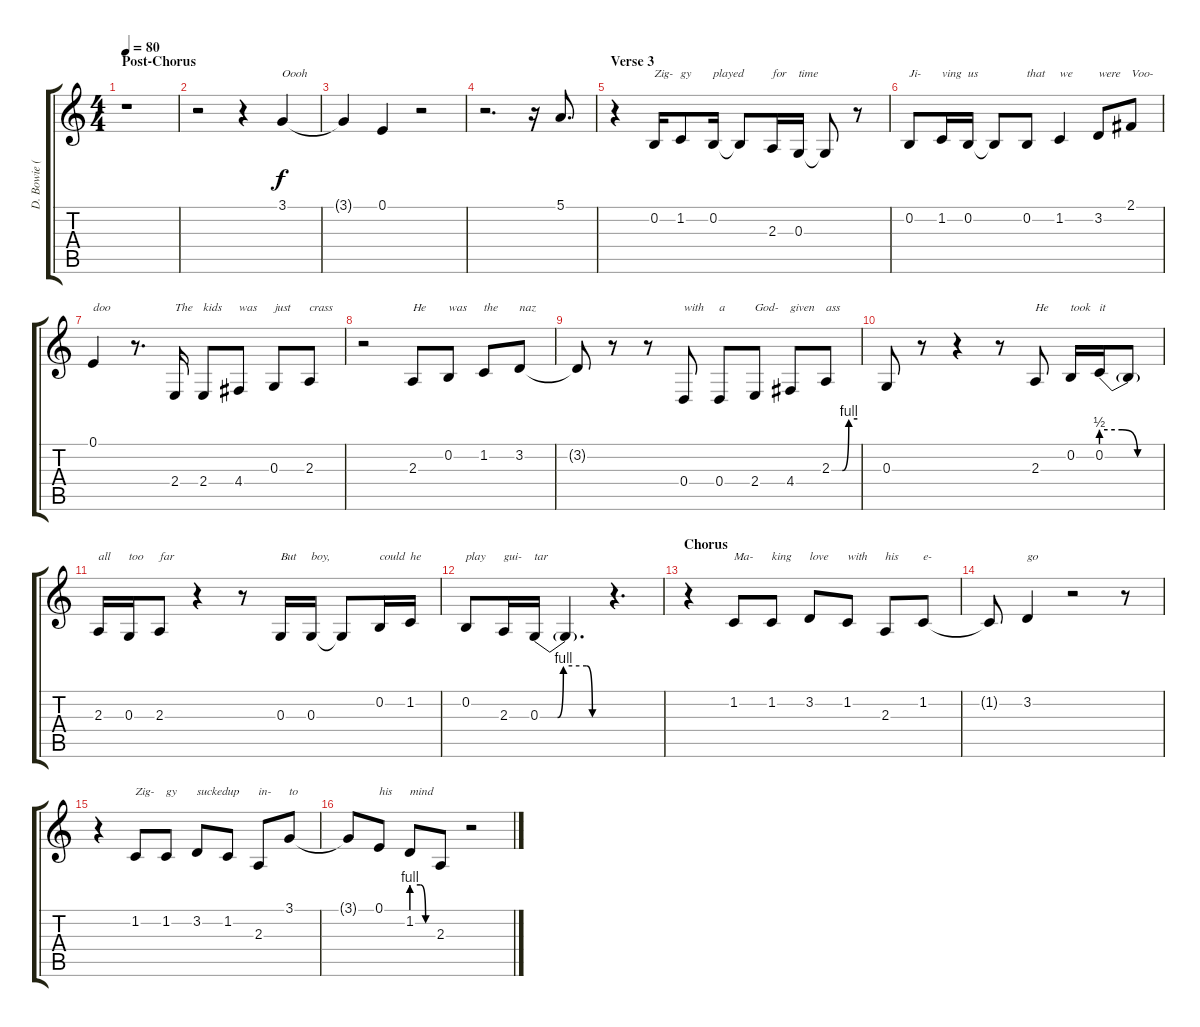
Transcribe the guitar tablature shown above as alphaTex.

\track ("D. Bowie (Vocals)" "D. Bowie (") {instrument clarinet}
\staff {score tabs}
\tuning (E4 B3 G3 D3 A2 E2) {hide}
\ts (4 4)
\section ("" "Post-Chorus")
\tempo 80
\clef g2
\ks c
r.1{dy f} |
r.2 r.4 3.1.4{txt "Oooh"} |
3.1{t}.4 0.1.4 r.2 |
r.2{d} r.16 5.1.8{d} |
\section ("" "Verse 3")
r.4 0.2.16{txt "Zig-"} 1.2.8{txt "gy"} 0.2.16{txt "played"} 0.2{t}.8 2.3.16{txt "for"} 0.3.16{txt "time"} 0.3{t}.8 r.8 |
0.2.8{txt "Ji-"} 1.2.16{txt "ving"} 0.2.16{txt "us"} 0.2{t}.8 0.2.8{txt "that"} 1.2.4{txt "we"} 3.2.8{txt "were"} 2.1.8{txt "Voo-"} |
0.1.4{txt "doo"} r.8{d} 2.4.16{txt "The"} 2.4.8{txt "kids"} 4.4.8{txt "was"} 0.3.8{txt "just"} 2.3.8{txt "crass"} |
r.2 2.3.8{txt "He"} 0.2.8{txt "was"} 1.2.8{txt "the"} 3.2.8{txt "naz"} |
3.2{t}.8 r.8 r.8 0.4.8{txt "with"} 0.4.8{txt "a"} 2.4.8{txt "God-"} 4.4.8{txt "given"} 2.3{be (custom 0 0 25 0 40 4 60 4)}.8{txt "ass"} |
0.3.8 r.8 r.4 r.8 2.3.8{txt "He"} 0.2.16{txt "took"} 0.2{be (custom 0 2 20 2 35 0 60 0)}.16{txt "it"} 0.2{t}.8 |
2.3.16{txt "all"} 0.3.16{txt "too"} 2.3.8{txt "far"} r.4 r.8 0.3.16{txt "But"} 0.3.16{txt "boy,"} 0.3{t}.8 0.2.16{txt "could"} 1.2.16{txt "he"} |
0.2.8{txt "play"} 2.3.16{txt "gui-"} 0.3{be (custom 0 0 15 0 20 4 40 4 45 0 60 0)}.16{txt "tar"} 0.3{t}.4{d} r.4{d} |
\section ("" "Chorus")
r.4 1.2.8{txt "Ma-"} 1.2.8{txt "king"} 3.2.8{txt "love"} 1.2.8{txt "with"} 2.3.8{txt "his"} 1.2.8{txt "e-"} |
1.2{t}.8 3.2.4{txt "go"} r.2 r.8 |
r.4 1.2.8{txt "Zig-"} 1.2.8{txt "gy"} 3.2.8{txt "sucked"} 1.2.8{txt "up"} 2.3.8{txt "in-"} 3.1.8{txt "to"} |
3.1{t}.8 0.1.8{txt "his"} 1.2{be (custom 0 4 25 4 40 0 60 0)}.8{txt "mind"} 2.3.8 r.2
